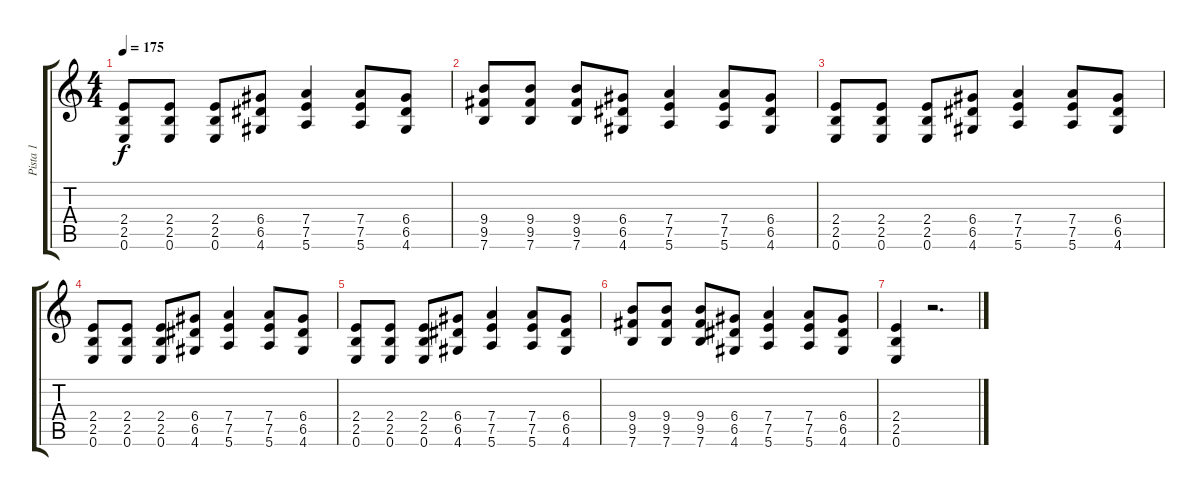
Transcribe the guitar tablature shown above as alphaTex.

\track ("Pista 1" "Pista 1") {instrument distortionguitar}
\staff {score tabs}
\tuning (E4 B3 G3 D3 A2 E2) {hide}
\ts (4 4)
\tempo 175
\clef g2
\ks c
(2.4 2.5 0.6).8{dy f} (2.4 2.5 0.6).8 (2.4 2.5 0.6).8 (6.4 6.5 4.6).8 (7.4 7.5 5.6).4 (7.4 7.5 5.6).8 (6.4 6.5 4.6).8 |
(9.4 9.5 7.6).8 (9.4 9.5 7.6).8 (9.4 9.5 7.6).8 (6.4 6.5 4.6).8 (7.4 7.5 5.6).4 (7.4 7.5 5.6).8 (6.4 6.5 4.6).8 |
(2.4 2.5 0.6).8 (2.4 2.5 0.6).8 (2.4 2.5 0.6).8 (6.4 6.5 4.6).8 (7.4 7.5 5.6).4 (7.4 7.5 5.6).8 (6.4 6.5 4.6).8 |
(2.4 2.5 0.6).8 (2.4 2.5 0.6).8 (2.4 2.5 0.6).8 (6.4 6.5 4.6).8 (7.4 7.5 5.6).4 (7.4 7.5 5.6).8 (6.4 6.5 4.6).8 |
(2.4 2.5 0.6).8 (2.4 2.5 0.6).8 (2.4 2.5 0.6).8 (6.4 6.5 4.6).8 (7.4 7.5 5.6).4 (7.4 7.5 5.6).8 (6.4 6.5 4.6).8 |
(9.4 9.5 7.6).8 (9.4 9.5 7.6).8 (9.4 9.5 7.6).8 (6.4 6.5 4.6).8 (7.4 7.5 5.6).4 (7.4 7.5 5.6).8 (6.4 6.5 4.6).8 |
(2.4 2.5 0.6).4 r.2{d}
